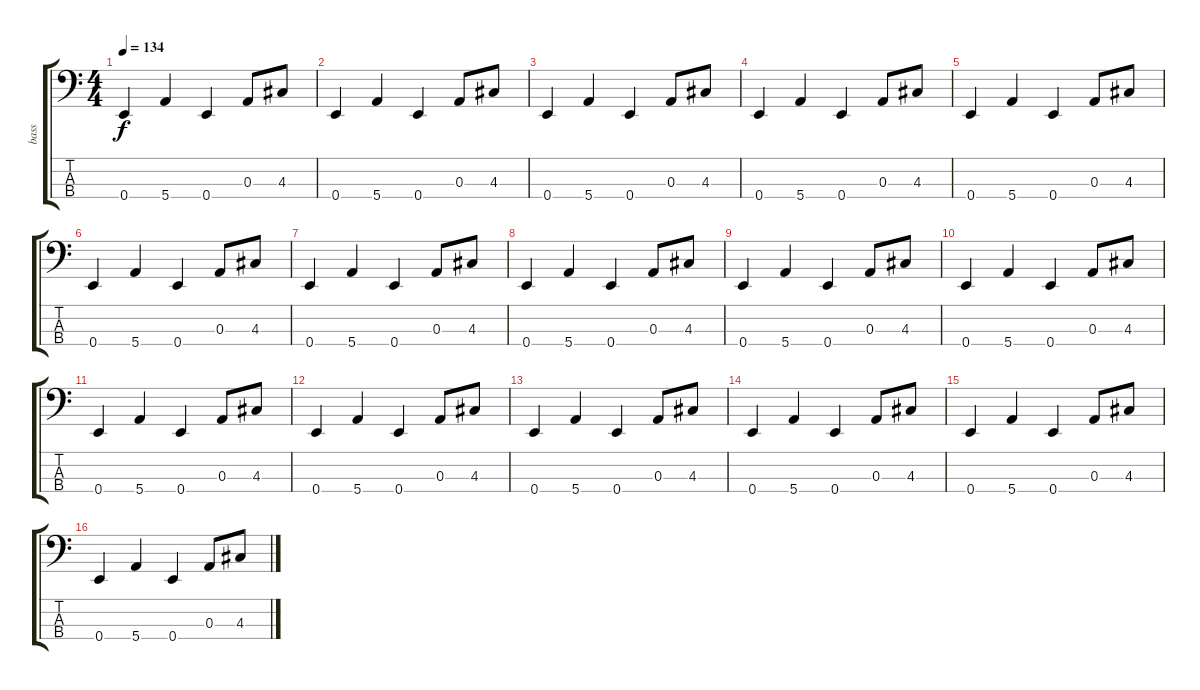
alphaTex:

\track ("bass" "bass") {instrument electricbasspick}
\staff {score tabs}
\tuning (G2 D2 A1 E1) {hide}
\ts (4 4)
\tempo 134
\clef f4
\ks c
0.4.4{dy f} 5.4.4 0.4.4 0.3.8 4.3.8 |
0.4.4 5.4.4 0.4.4 0.3.8 4.3.8 |
0.4.4 5.4.4 0.4.4 0.3.8 4.3.8 |
0.4.4 5.4.4 0.4.4 0.3.8 4.3.8 |
0.4.4 5.4.4 0.4.4 0.3.8 4.3.8 |
0.4.4 5.4.4 0.4.4 0.3.8 4.3.8 |
0.4.4 5.4.4 0.4.4 0.3.8 4.3.8 |
0.4.4 5.4.4 0.4.4 0.3.8 4.3.8 |
0.4.4 5.4.4 0.4.4 0.3.8 4.3.8 |
0.4.4 5.4.4 0.4.4 0.3.8 4.3.8 |
0.4.4 5.4.4 0.4.4 0.3.8 4.3.8 |
0.4.4 5.4.4 0.4.4 0.3.8 4.3.8 |
0.4.4 5.4.4 0.4.4 0.3.8 4.3.8 |
0.4.4 5.4.4 0.4.4 0.3.8 4.3.8 |
0.4.4 5.4.4 0.4.4 0.3.8 4.3.8 |
0.4.4 5.4.4 0.4.4 0.3.8 4.3.8
